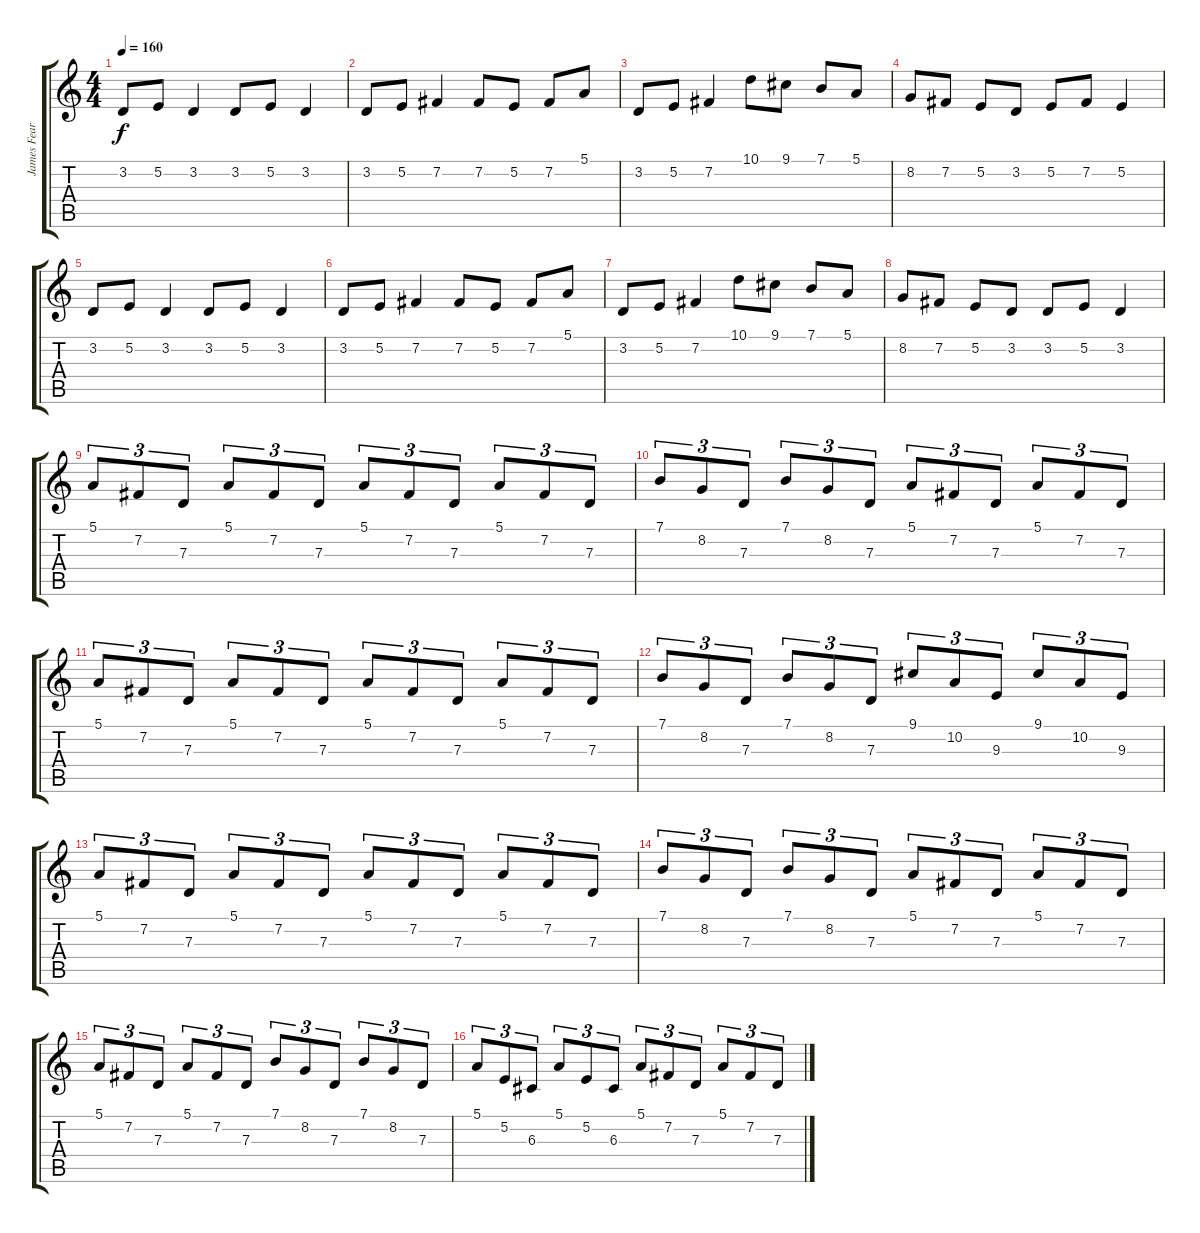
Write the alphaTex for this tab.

\track ("James Fearnley - accordéon" "James Fear") {instrument accordion}
\staff {score tabs}
\tuning (E4 B3 G3 D3 A2 E2) {hide}
\ts (4 4)
\tempo 160
\clef g2
\ks c
3.2.8{dy f instrument accordion} 5.2.8 3.2.4 3.2.8 5.2.8 3.2.4 |
3.2.8 5.2.8 7.2.4 7.2.8 5.2.8 7.2.8 5.1.8 |
3.2.8 5.2.8 7.2.4 10.1.8 9.1.8 7.1.8 5.1.8 |
8.2.8 7.2.8 5.2.8 3.2.8 5.2.8 7.2.8 5.2.4 |
3.2.8 5.2.8 3.2.4 3.2.8 5.2.8 3.2.4 |
3.2.8 5.2.8 7.2.4 7.2.8 5.2.8 7.2.8 5.1.8 |
3.2.8 5.2.8 7.2.4 10.1.8 9.1.8 7.1.8 5.1.8 |
8.2.8 7.2.8 5.2.8 3.2.8 3.2.8 5.2.8 3.2.4 |
5.1.8{tu (3 2)} 7.2.8{tu (3 2)} 7.3.8{tu (3 2)} 5.1.8{tu (3 2)} 7.2.8{tu (3 2)} 7.3.8{tu (3 2)} 5.1.8{tu (3 2)} 7.2.8{tu (3 2)} 7.3.8{tu (3 2)} 5.1.8{tu (3 2)} 7.2.8{tu (3 2)} 7.3.8{tu (3 2)} |
7.1.8{tu (3 2)} 8.2.8{tu (3 2)} 7.3.8{tu (3 2)} 7.1.8{tu (3 2)} 8.2.8{tu (3 2)} 7.3.8{tu (3 2)} 5.1.8{tu (3 2)} 7.2.8{tu (3 2)} 7.3.8{tu (3 2)} 5.1.8{tu (3 2)} 7.2.8{tu (3 2)} 7.3.8{tu (3 2)} |
5.1.8{tu (3 2)} 7.2.8{tu (3 2)} 7.3.8{tu (3 2)} 5.1.8{tu (3 2)} 7.2.8{tu (3 2)} 7.3.8{tu (3 2)} 5.1.8{tu (3 2)} 7.2.8{tu (3 2)} 7.3.8{tu (3 2)} 5.1.8{tu (3 2)} 7.2.8{tu (3 2)} 7.3.8{tu (3 2)} |
7.1.8{tu (3 2)} 8.2.8{tu (3 2)} 7.3.8{tu (3 2)} 7.1.8{tu (3 2)} 8.2.8{tu (3 2)} 7.3.8{tu (3 2)} 9.1.8{tu (3 2)} 10.2.8{tu (3 2)} 9.3.8{tu (3 2)} 9.1.8{tu (3 2)} 10.2.8{tu (3 2)} 9.3.8{tu (3 2)} |
5.1.8{tu (3 2)} 7.2.8{tu (3 2)} 7.3.8{tu (3 2)} 5.1.8{tu (3 2)} 7.2.8{tu (3 2)} 7.3.8{tu (3 2)} 5.1.8{tu (3 2)} 7.2.8{tu (3 2)} 7.3.8{tu (3 2)} 5.1.8{tu (3 2)} 7.2.8{tu (3 2)} 7.3.8{tu (3 2)} |
7.1.8{tu (3 2)} 8.2.8{tu (3 2)} 7.3.8{tu (3 2)} 7.1.8{tu (3 2)} 8.2.8{tu (3 2)} 7.3.8{tu (3 2)} 5.1.8{tu (3 2)} 7.2.8{tu (3 2)} 7.3.8{tu (3 2)} 5.1.8{tu (3 2)} 7.2.8{tu (3 2)} 7.3.8{tu (3 2)} |
5.1.8{tu (3 2)} 7.2.8{tu (3 2)} 7.3.8{tu (3 2)} 5.1.8{tu (3 2)} 7.2.8{tu (3 2)} 7.3.8{tu (3 2)} 7.1.8{tu (3 2)} 8.2.8{tu (3 2)} 7.3.8{tu (3 2)} 7.1.8{tu (3 2)} 8.2.8{tu (3 2)} 7.3.8{tu (3 2)} |
5.1.8{tu (3 2)} 5.2.8{tu (3 2)} 6.3.8{tu (3 2)} 5.1.8{tu (3 2)} 5.2.8{tu (3 2)} 6.3.8{tu (3 2)} 5.1.8{tu (3 2)} 7.2.8{tu (3 2)} 7.3.8{tu (3 2)} 5.1.8{tu (3 2)} 7.2.8{tu (3 2)} 7.3.8{tu (3 2)}
